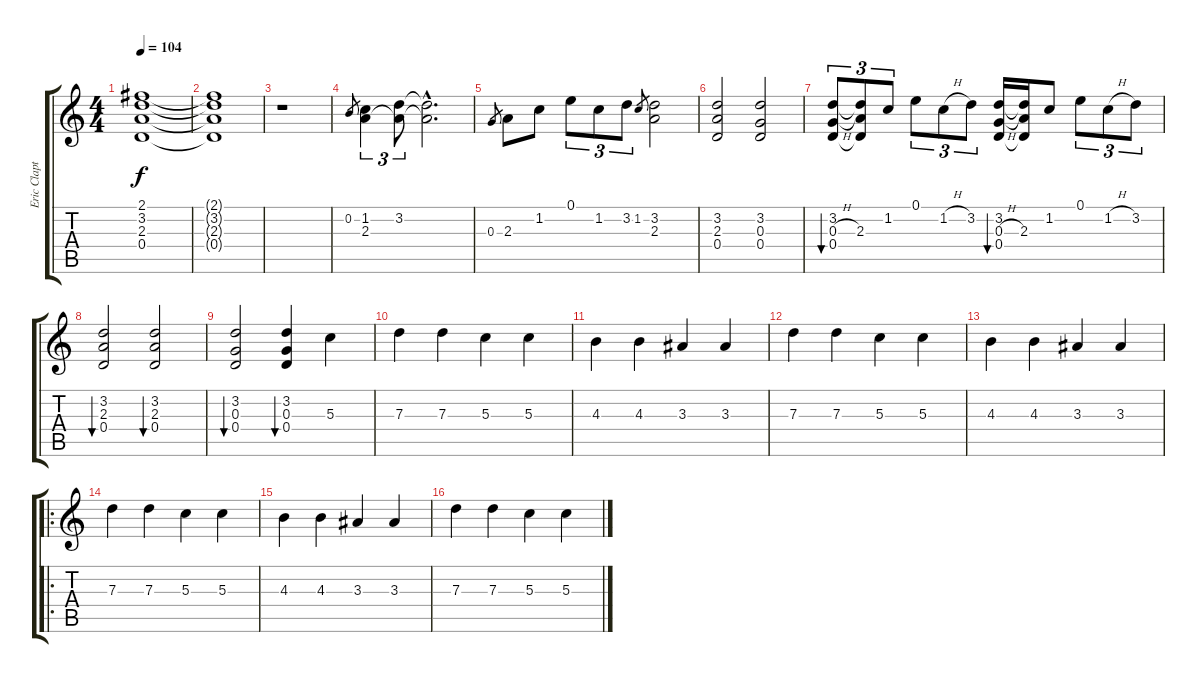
\track ("Eric Clapton(Lead)" "Eric Clapt") {instrument distortionguitar}
\staff {score tabs}
\tuning (E4 B3 G3 D3 A2 E2) {hide}
\ts (4 4)
\tempo 104
\clef g2
\ks c
(2.1 3.2 2.3 0.4).1{dy f instrument distortionguitar} |
(2.1{t} 3.2{t} 2.3{t} 0.4{t}).1 |
r.1 |
0.2.8{gr} (1.2 2.3).4{tu (3 2)} (3.2 2.3{t}).8{tu (3 2)} (3.2{hac t} 2.3{hac t}).2{d} |
0.3.8{gr} 2.3.8 1.2.8 0.1.8{tu (3 2)} 1.2.8{tu (3 2)} 3.2.8{tu (3 2)} 1.2.8{gr} (3.2 2.3).2 |
(3.2 2.3 0.4).2 (3.2 0.3 0.4).2 |
(3.2 0.3{h} 0.4).8{tu (3 2) bu 240} (3.2{t} 2.3 0.4{t}).8{tu (3 2)} 1.2.8{tu (3 2)} 0.1.8{tu (3 2)} 1.2{h}.8{tu (3 2)} 3.2.8{tu (3 2)} (3.2 0.3{h} 0.4).16{bu 240} (3.2{t} 2.3 0.4{t}).16 1.2.8 0.1.8{tu (3 2)} 1.2{h}.8{tu (3 2)} 3.2.8{tu (3 2)} |
(3.2 2.3 0.4).2{bu 240} (3.2 2.3 0.4).2{bu 240} |
(3.2 0.3 0.4).2{bu 240} (3.2 0.3 0.4).4{bu 240} 5.3.4 |
7.3.4 7.3.4 5.3.4 5.3.4 |
4.3.4 4.3.4 3.3.4 3.3.4 |
7.3.4 7.3.4 5.3.4 5.3.4 |
4.3.4 4.3.4 3.3.4 3.3.4 |
\ro
7.3.4 7.3.4 5.3.4 5.3.4 |
4.3.4 4.3.4 3.3.4 3.3.4 |
7.3.4 7.3.4 5.3.4 5.3.4
